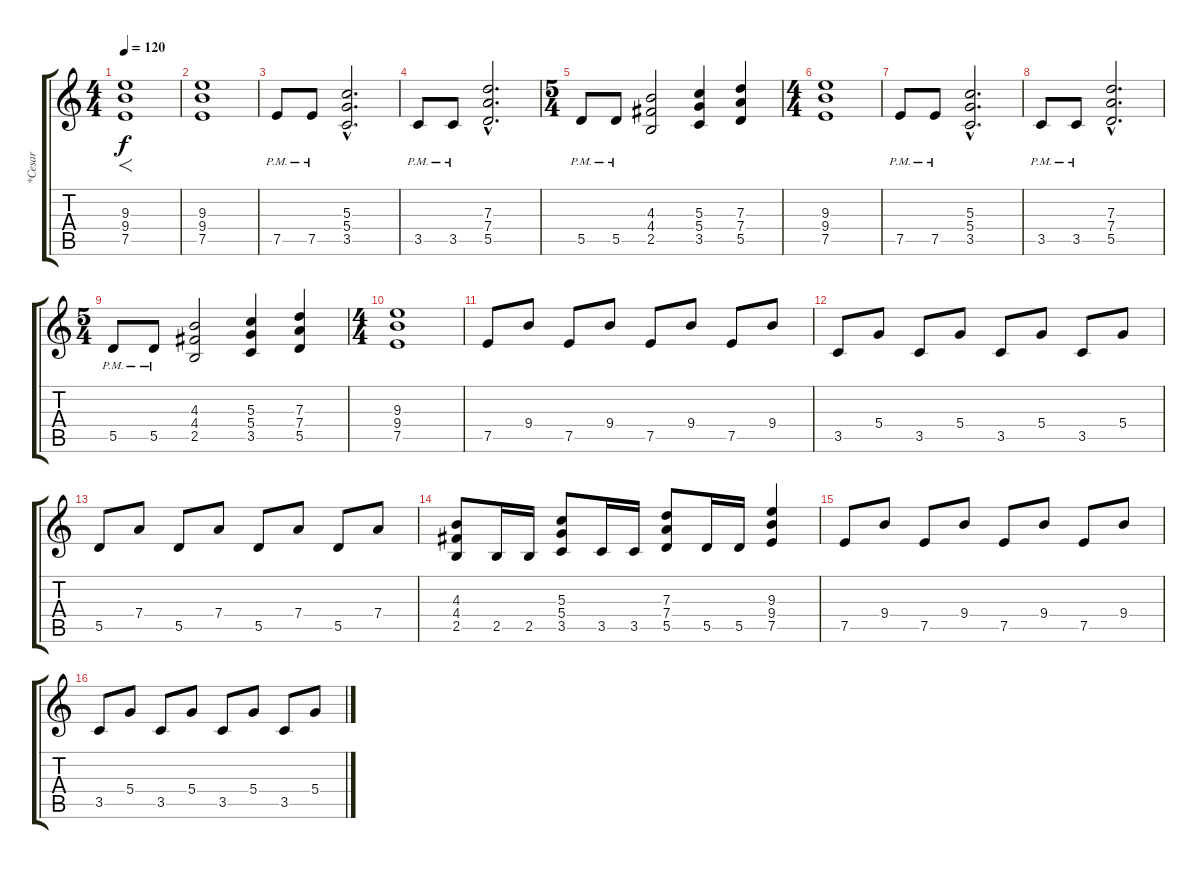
\track ("*Cesar" "*Cesar") {instrument distortionguitar}
\staff {score tabs}
\tuning (E4 B3 G3 D3 A2 E2) {hide}
\ts (4 4)
\tempo 120
\clef g2
\ks c
(9.3 9.4 7.5).1{f dy f instrument distortionguitar} |
(9.3 9.4 7.5).1 |
7.5{pm}.8 7.5{pm}.8 (5.3{hac} 5.4{hac} 3.5{hac}).2{d} |
3.5{pm}.8 3.5{pm}.8 (7.3{hac} 7.4{hac} 5.5{hac}).2{d} |
\ts (5 4)
5.5{pm}.8 5.5{pm}.8 (4.3 4.4 2.5).2 (5.3 5.4 3.5).4 (7.3 7.4 5.5).4 |
\ts (4 4)
(9.3 9.4 7.5).1 |
7.5{pm}.8 7.5{pm}.8 (5.3{hac} 5.4{hac} 3.5{hac}).2{d} |
3.5{pm}.8 3.5{pm}.8 (7.3{hac} 7.4{hac} 5.5{hac}).2{d} |
\ts (5 4)
5.5{pm}.8 5.5{pm}.8 (4.3 4.4 2.5).2 (5.3 5.4 3.5).4 (7.3 7.4 5.5).4 |
\ts (4 4)
(9.3 9.4 7.5).1 |
7.5.8{instrument electricguitarclean} 9.4.8 7.5.8 9.4.8 7.5.8 9.4.8 7.5.8 9.4.8 |
3.5.8 5.4.8 3.5.8 5.4.8 3.5.8 5.4.8 3.5.8 5.4.8 |
5.5.8 7.4.8 5.5.8 7.4.8 5.5.8 7.4.8 5.5.8 7.4.8 |
(4.3 4.4 2.5).8 2.5.16 2.5.16 (5.3 5.4 3.5).8 3.5.16 3.5.16 (7.3 7.4 5.5).8 5.5.16 5.5.16 (9.3 9.4 7.5).4 |
7.5.8 9.4.8 7.5.8 9.4.8 7.5.8 9.4.8 7.5.8 9.4.8 |
3.5.8 5.4.8 3.5.8 5.4.8 3.5.8 5.4.8 3.5.8 5.4.8
